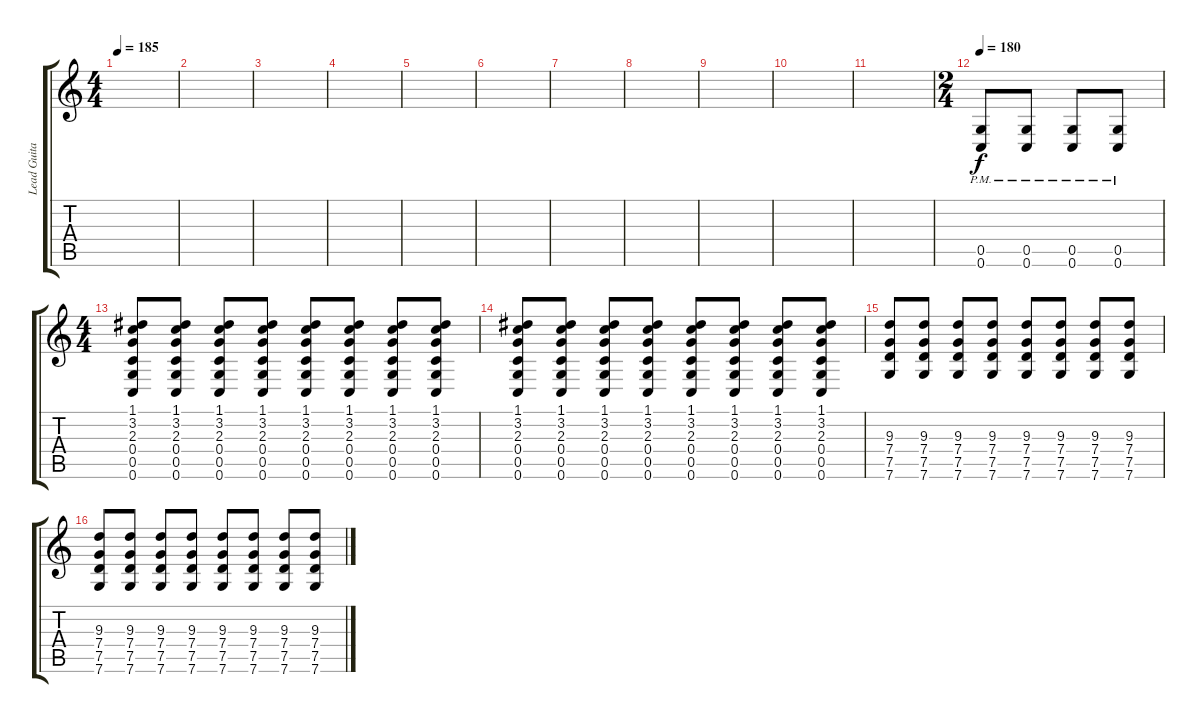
\track ("Lead Guitar 1" "Lead Guita") {instrument distortionguitar}
\staff {score tabs}
\tuning (D4 A3 F3 C3 G2 C2) {hide}
\ts (4 4)
\tempo 185
\clef g2
\ks c
|
|
|
|
|
|
|
|
|
|
|
\ts (2 4)
\tempo 180
(0.5{pm} 0.6{pm}).8 (0.5{pm} 0.6{pm}).8 (0.5{pm} 0.6{pm}).8 (0.5{pm} 0.6{pm}).8 |
\ts (4 4)
(1.1 3.2 2.3 0.4 0.5 0.6).8 (1.1 3.2 2.3 0.4 0.5 0.6).8 (1.1 3.2 2.3 0.4 0.5 0.6).8 (1.1 3.2 2.3 0.4 0.5 0.6).8 (1.1 3.2 2.3 0.4 0.5 0.6).8 (1.1 3.2 2.3 0.4 0.5 0.6).8 (1.1 3.2 2.3 0.4 0.5 0.6).8 (1.1 3.2 2.3 0.4 0.5 0.6).8 |
(1.1 3.2 2.3 0.4 0.5 0.6).8 (1.1 3.2 2.3 0.4 0.5 0.6).8 (1.1 3.2 2.3 0.4 0.5 0.6).8 (1.1 3.2 2.3 0.4 0.5 0.6).8 (1.1 3.2 2.3 0.4 0.5 0.6).8 (1.1 3.2 2.3 0.4 0.5 0.6).8 (1.1 3.2 2.3 0.4 0.5 0.6).8 (1.1 3.2 2.3 0.4 0.5 0.6).8 |
(9.3 7.4 7.5 7.6).8 (9.3 7.4 7.5 7.6).8 (9.3 7.4 7.5 7.6).8 (9.3 7.4 7.5 7.6).8 (9.3 7.4 7.5 7.6).8 (9.3 7.4 7.5 7.6).8 (9.3 7.4 7.5 7.6).8 (9.3 7.4 7.5 7.6).8 |
(9.3 7.4 7.5 7.6).8 (9.3 7.4 7.5 7.6).8 (9.3 7.4 7.5 7.6).8 (9.3 7.4 7.5 7.6).8 (9.3 7.4 7.5 7.6).8 (9.3 7.4 7.5 7.6).8 (9.3 7.4 7.5 7.6).8 (9.3 7.4 7.5 7.6).8
